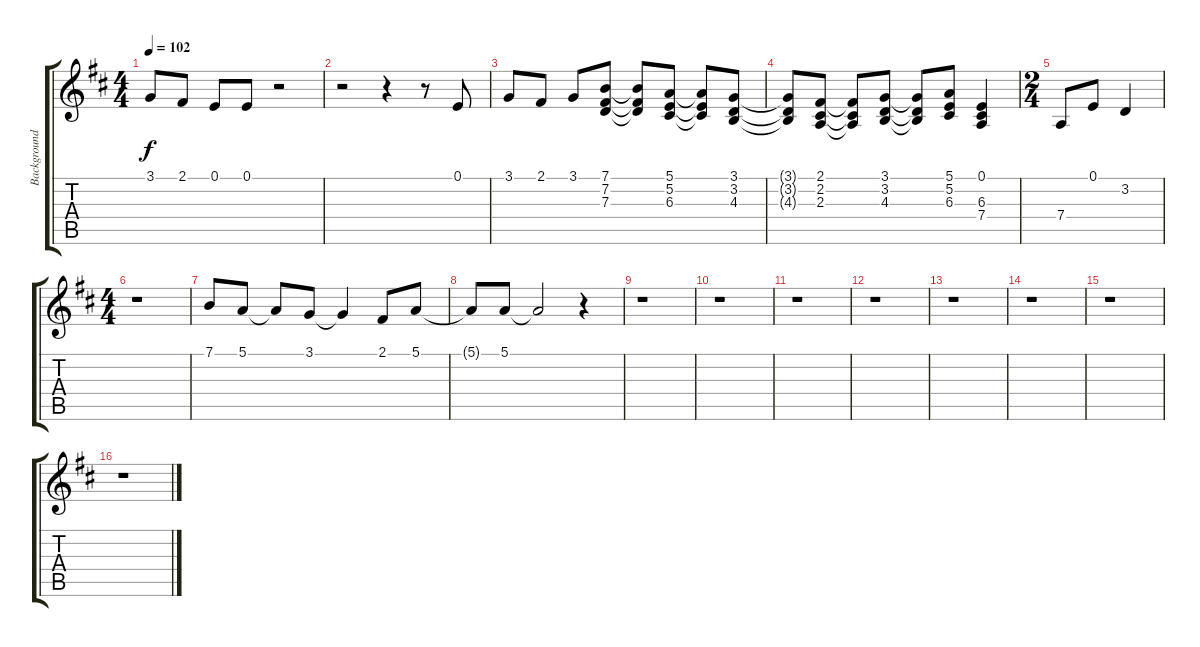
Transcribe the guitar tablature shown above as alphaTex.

\track ("Background vocals" "Background") {instrument stringensemble1}
\staff {score tabs}
\tuning (E4 B3 G3 D3 A2 E2) {hide}
\ts (4 4)
\tempo 102
\clef g2
\ks d
3.1.8{dy f} 2.1.8 0.1.8 0.1.8 r.2 |
r.2 r.4 r.8 0.1.8 |
3.1.8 2.1.8 3.1.8 (7.1 7.2 7.3).8 (7.1{t} 7.2{t} 7.3{t}).8 (5.1 5.2 6.3).8 (5.1{t} 5.2{t} 6.3{t}).8 (3.1 3.2 4.3).8 |
(3.1{t} 3.2{t} 4.3{t}).8 (2.1 2.2 2.3).8 (2.1{t} 2.2{t} 2.3{t}).8 (3.1 3.2 4.3).8 (3.1{t} 3.2{t} 4.3{t}).8 (5.1 5.2 6.3).8 (0.1 6.3 7.4).4 |
\ts (2 4)
7.4.8 0.1.8 3.2.4 |
\ts (4 4)
r.1 |
7.1.8 5.1.8 5.1{t}.8 3.1.8 3.1{t}.4 2.1.8 5.1.8 |
5.1{t}.8 5.1.8 5.1{t}.2 r.4 |
r.1 |
r.1 |
r.1 |
r.1 |
r.1 |
r.1 |
r.1 |
r.1
